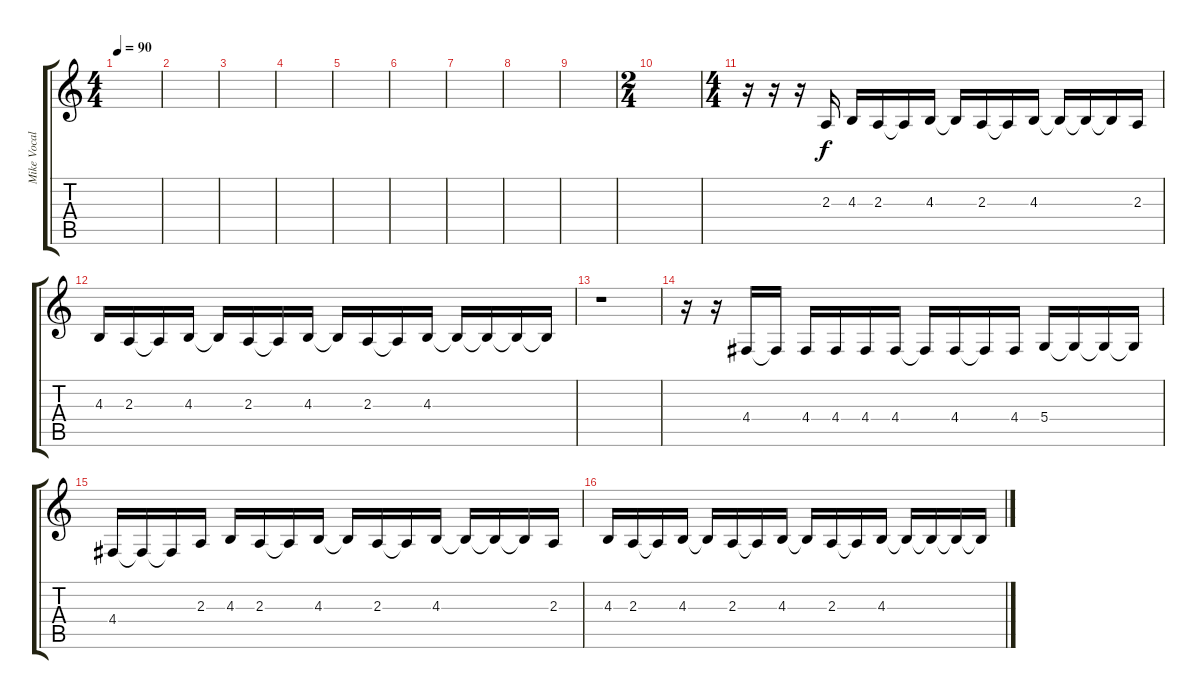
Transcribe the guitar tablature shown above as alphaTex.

\track ("Mike Vocals" "Mike Vocal") {instrument harmonica}
\staff {score tabs}
\tuning (E4 B3 G3 D3 A2 E2) {hide}
\ts (4 4)
\tempo 90
\clef g2
\ks c
|
|
|
|
|
|
|
|
|
\ts (2 4)
|
\ts (4 4)
r.16 r.16 r.16 2.3.16 4.3.16 2.3.16 2.3{t}.16 4.3.16 4.3{t}.16 2.3.16 2.3{t}.16 4.3.16 4.3{t}.16 4.3{t}.16 4.3{t}.16 2.3.16 |
4.3.16 2.3.16 2.3{t}.16 4.3.16 4.3{t}.16 2.3.16 2.3{t}.16 4.3.16 4.3{t}.16 2.3.16 2.3{t}.16 4.3.16 4.3{t}.16 4.3{t}.16 4.3{t}.16 4.3{t}.16 |
r.1 |
r.16 r.16 4.4.16 4.4{t}.16 4.4.16 4.4.16 4.4.16 4.4.16 4.4{t}.16 4.4.16 4.4{t}.16 4.4.16 5.4.16 5.4{t}.16 5.4{t}.16 5.4{t}.16 |
4.4.16 4.4{t}.16 4.4{t}.16 2.3.16 4.3.16 2.3.16 2.3{t}.16 4.3.16 4.3{t}.16 2.3.16 2.3{t}.16 4.3.16 4.3{t}.16 4.3{t}.16 4.3{t}.16 2.3.16 |
4.3.16 2.3.16 2.3{t}.16 4.3.16 4.3{t}.16 2.3.16 2.3{t}.16 4.3.16 4.3{t}.16 2.3.16 2.3{t}.16 4.3.16 4.3{t}.16 4.3{t}.16 4.3{t}.16 4.3{t}.16
